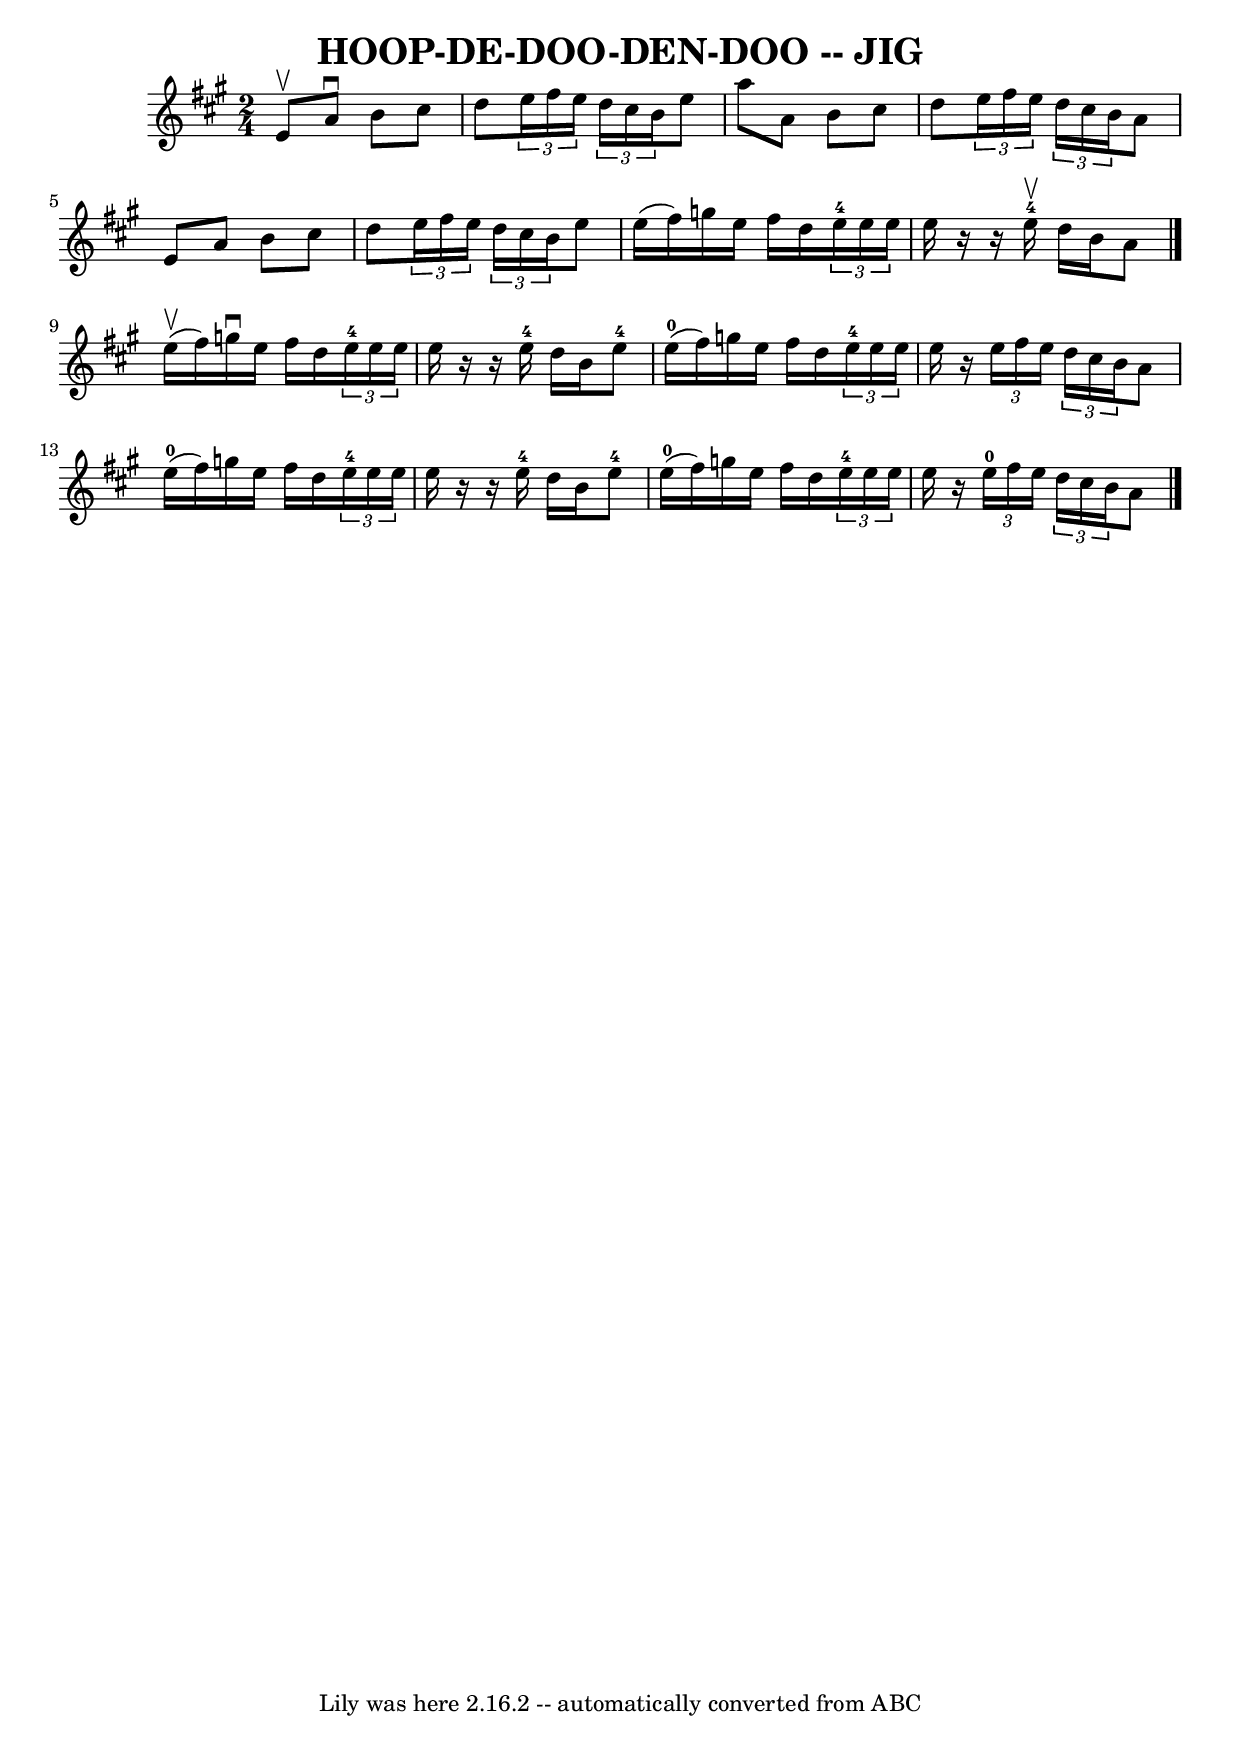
\version "2.7.40"
\include "Mammoth.ily"
\header {
	%% book = "Ryan's Mammoth Collection of Fiddle Tunes"
	crossRefNumber = "1"
	footnotes = ""
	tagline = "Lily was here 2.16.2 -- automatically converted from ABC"
	title = "HOOP-DE-DOO-DEN-DOO -- JIG"
}
voicedefault =  {


\time 2/4 \key a \major e'8^\upbow       |
 a'8^\downbow b'8    
cis''8 d''8    |
   \times 2/3 { e''16 fis''16 e''16  }   
\times 2/3 { d''16 cis''16 b'16  } e''8 a''8    |
 a'8    
b'8 cis''8 d''8    |
   \times 2/3 { e''16 fis''16 e''16  } 
  \times 2/3 { d''16 cis''16 b'16  } a'8 e'8        |
 a'8 
 b'8 cis''8 d''8    |
   \times 2/3 { e''16 fis''16 e''16 
 }   \times 2/3 { d''16 cis''16 b'16  } e''8 e''16 (fis''16) 
  |
 g''16 e''16 fis''16 d''16    \times 2/3 { e''16-4  
 e''16 e''16  } e''16    r16   |
   r16 e''16-4^\upbow d''16  
 b'16 a'8    \bar "|." e''16 (^\upbow fis''16)       |
   
g''16^\downbow e''16 fis''16 d''16    \times 2/3 { e''16-4   
e''16 e''16  } e''16    r16   |
   r16 e''16-4 d''16 b'16  
 e''8-4 e''16-0(fis''16)       |
 g''16 e''16    
fis''16 d''16    \times 2/3 { e''16-4 e''16 e''16  } e''16    
r16   |
   \times 2/3 { e''16 fis''16 e''16  }   \times 2/3 {   
d''16 cis''16 b'16  } a'8 e''16-0(fis''16)       |
 
 g''16 e''16 fis''16 d''16    \times 2/3 { e''16-4 e''16    
e''16  } e''16    r16   |
   r16 e''16-4 d''16 b'16 e''8 
-4 e''16-0(fis''16)       |
 g''16 e''16 fis''16   
 d''16    \times 2/3 { e''16-4 e''16 e''16  } e''16    r16   
|
   \times 2/3 { e''16-0 fis''16 e''16  }   \times 2/3 {   
d''16 cis''16 b'16  } a'8    \bar "|."   
}

\score{
    <<

	\context Staff="default"
	{
	    \voicedefault 
	}

    >>
	\layout {
	}
	\midi {}
}
